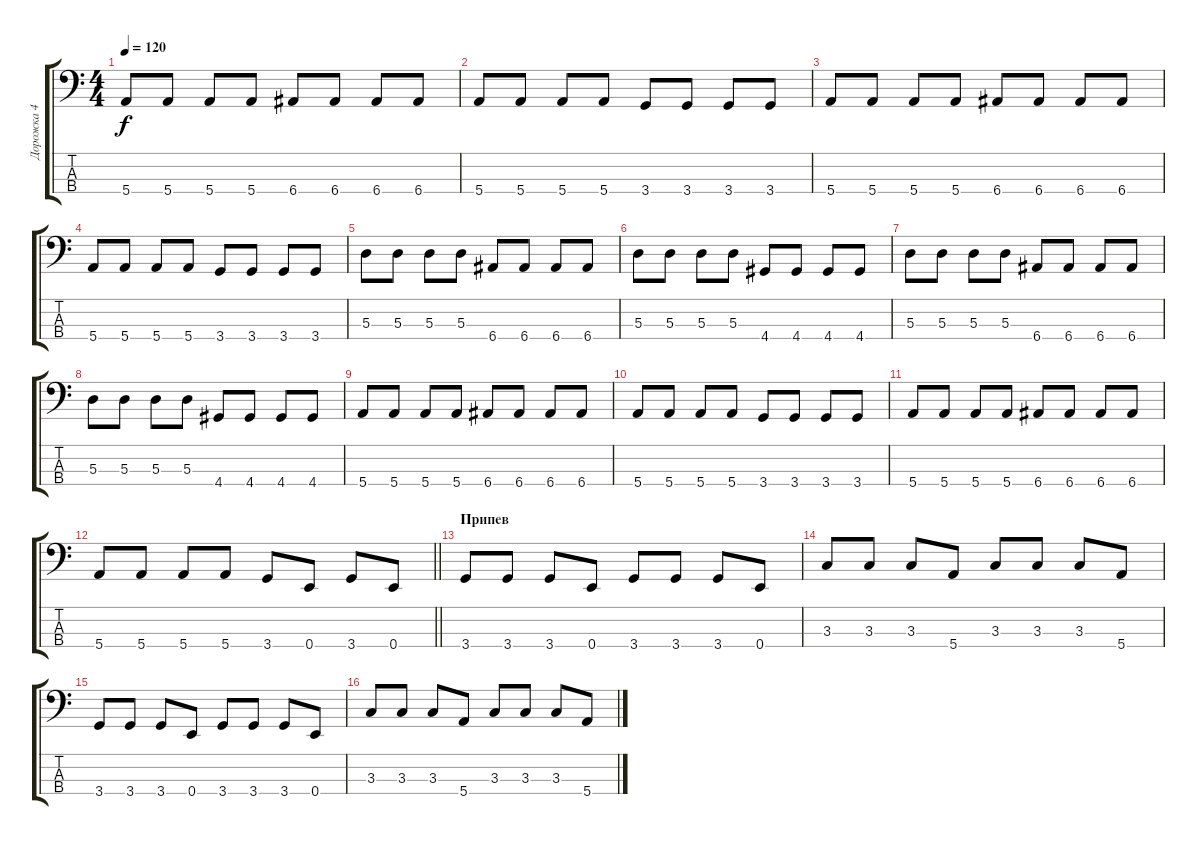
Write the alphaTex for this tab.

\track ("Дорожка 4" "Дорожка 4") {instrument electricbassfinger}
\staff {score tabs}
\tuning (G2 D2 A1 E1) {hide}
\ts (4 4)
\tempo 120
\clef f4
\ks c
5.4.8{dy f} 5.4.8 5.4.8 5.4.8 6.4.8 6.4.8 6.4.8 6.4.8 |
5.4.8 5.4.8 5.4.8 5.4.8 3.4.8 3.4.8 3.4.8 3.4.8 |
5.4.8 5.4.8 5.4.8 5.4.8 6.4.8 6.4.8 6.4.8 6.4.8 |
5.4.8 5.4.8 5.4.8 5.4.8 3.4.8 3.4.8 3.4.8 3.4.8 |
5.3.8 5.3.8 5.3.8 5.3.8 6.4.8 6.4.8 6.4.8 6.4.8 |
5.3.8 5.3.8 5.3.8 5.3.8 4.4.8 4.4.8 4.4.8 4.4.8 |
5.3.8 5.3.8 5.3.8 5.3.8 6.4.8 6.4.8 6.4.8 6.4.8 |
5.3.8 5.3.8 5.3.8 5.3.8 4.4.8 4.4.8 4.4.8 4.4.8 |
5.4.8 5.4.8 5.4.8 5.4.8 6.4.8 6.4.8 6.4.8 6.4.8 |
5.4.8 5.4.8 5.4.8 5.4.8 3.4.8 3.4.8 3.4.8 3.4.8 |
5.4.8 5.4.8 5.4.8 5.4.8 6.4.8 6.4.8 6.4.8 6.4.8 |
\barLineRight lightlight
5.4.8 5.4.8 5.4.8 5.4.8 3.4.8 0.4.8 3.4.8 0.4.8 |
\section ("" "Припев")
3.4.8 3.4.8 3.4.8 0.4.8 3.4.8 3.4.8 3.4.8 0.4.8 |
3.3.8 3.3.8 3.3.8 5.4.8 3.3.8 3.3.8 3.3.8 5.4.8 |
3.4.8 3.4.8 3.4.8 0.4.8 3.4.8 3.4.8 3.4.8 0.4.8 |
3.3.8 3.3.8 3.3.8 5.4.8 3.3.8 3.3.8 3.3.8 5.4.8
